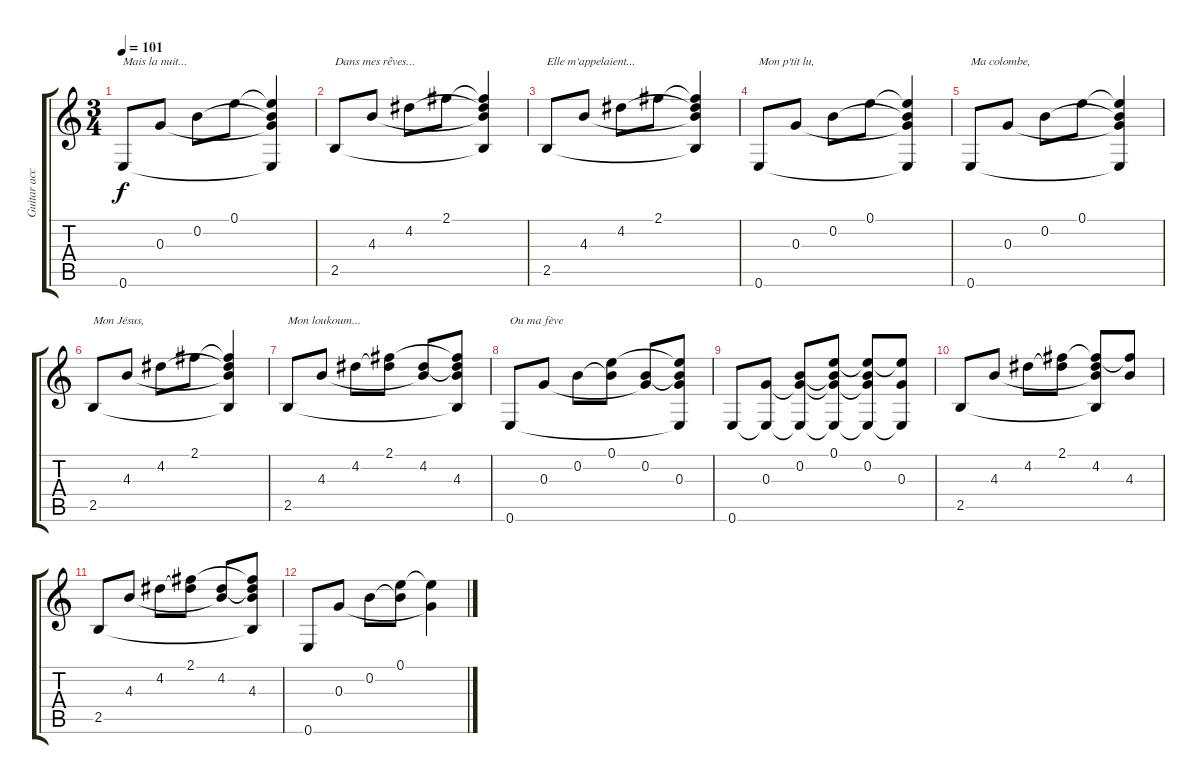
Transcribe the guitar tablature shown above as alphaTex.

\track ("Guitar accoustique" "Guitar acc") {instrument acousticguitarnylon}
\staff {score tabs}
\tuning (E4 B3 G3 D3 A2 E2) {hide}
\ts (3 4)
\tempo 101
\clef g2
\ks c
0.6.8{txt "Mais la nuit..." dy f} 0.3.8 0.2.8 0.1.8 (0.1{t} 0.2{t} 0.3{t} 0.6{t}).4 |
2.5.8{txt "Dans mes rêves..."} 4.3.8 4.2.8 2.1.8 (2.1{t} 4.2{t} 4.3{t} 2.5{t}).4 |
2.5.8{txt "Elle m'appelaient..."} 4.3.8 4.2.8 2.1.8 (2.1{t} 4.2{t} 4.3{t} 2.5{t}).4 |
0.6.8{txt "Mon p'tit lu,"} 0.3.8 0.2.8 0.1.8 (0.1{t} 0.2{t} 0.3{t} 0.6{t}).4 |
0.6.8{txt "Ma colombe,"} 0.3.8 0.2.8 0.1.8 (0.1{t} 0.2{t} 0.3{t} 0.6{t}).4 |
2.5.8{txt "Mon Jésus,"} 4.3.8 4.2.8 2.1.8 (2.1{t} 4.2{t} 4.3{t} 2.5{t}).4 |
2.5.8{txt "Mon loukoum..."} 4.3.8 4.2.8 (2.1 4.2{t}).8 (4.2 4.3{t}).8 (2.1{t} 4.2{t} 4.3 2.5{t}).8 |
0.6.8{txt "Ou ma fève"} 0.3.8 0.2.8 (0.1 0.2{t}).8 (0.2 0.3{t}).8 (0.1{t} 0.2{t} 0.3 0.6{t}).8 |
0.6.8 (0.3 0.6{t}).8 (0.2 0.3{t} 0.6{t}).8 (0.1 0.2{t} 0.3{t} 0.6{t}).8 (0.1{t} 0.2 0.3{t} 0.6{t}).8 (0.1{t} 0.3 0.6{t}).8 |
2.5.8 4.3.8 4.2.8 (2.1 4.2{t}).8 (2.1{t} 4.2 4.3{t} 2.5{t}).8 (2.1{t} 4.3).8 |
2.5.8 4.3.8 4.2.8 (2.1 4.2{t}).8 (4.2 4.3{t}).8 (2.1{t} 4.2{t} 4.3 2.5{t}).8 |
0.6.8 0.3.8 0.2.8 (0.1 0.2{t}).8 (0.1{t} 0.3{t}).4
